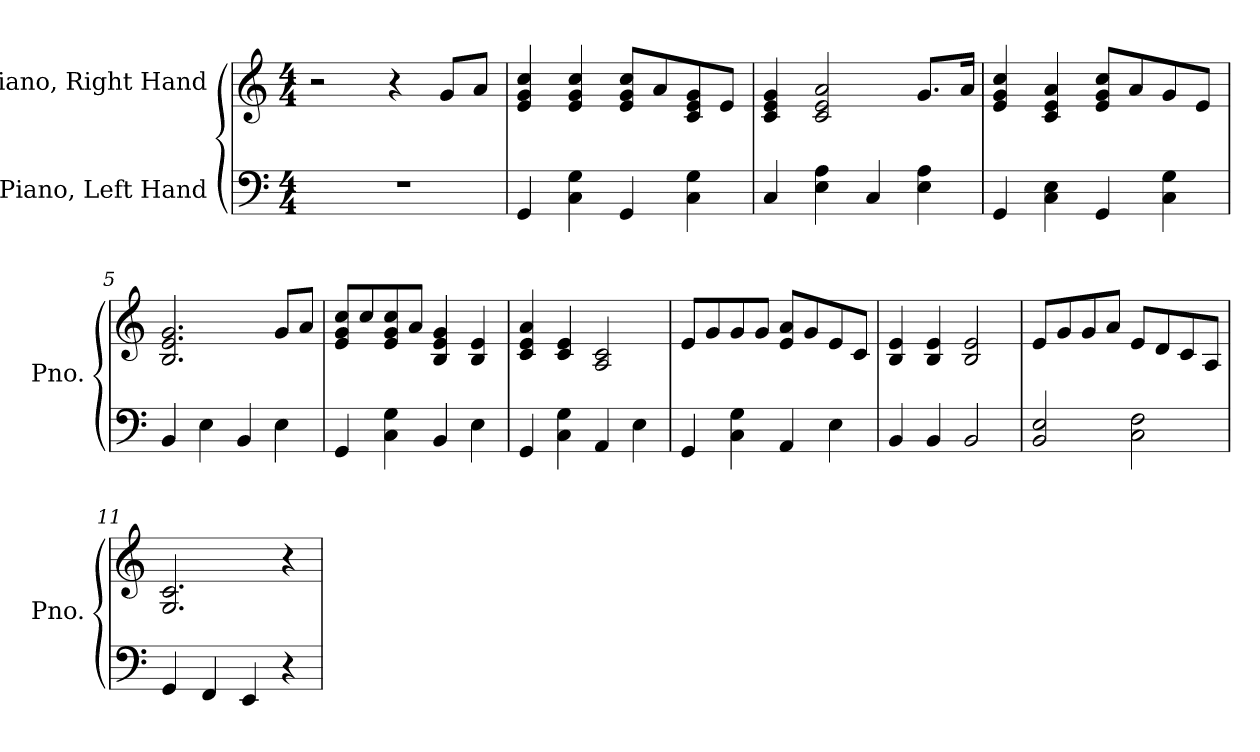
**kern	**kern
*part2	*part1
*staff2	*staff1
*I"Piano, Left Hand	*I"Piano, Right Hand
*I'Pno.	*I'Pno.
*clefF4	*clefG2
*k[]	*k[]
*M4/4	*M4/4
*MM100	*MM100
=1	=1
1r	2r
.	4r
.	8g/L
.	8a/J
=2	=2
4GG/	4e/ 4g/ 4cc/
4C\ 4G\	4e/ 4g/ 4cc/
4GG/	8e/ 8g/ 8cc/L
.	8a/
4C\ 4G\	8c/ 8e/ 8g/
.	8e/J
=3	=3
4C/	4c/ 4e/ 4g/
4E\ 4A\	2c/ 2e/ 2a/
4C/	.
4E\ 4A\	8.g/L
.	16a/Jk
=4	=4
4GG/	4e/ 4g/ 4cc/
4C\ 4E\	4c/ 4e/ 4a/
4GG/	8e/ 8g/ 8cc/L
.	8a/
4C\ 4G\	8g/
.	8e/J
=5	=5
4BB/	2.B/ 2.e/ 2.g/
4E\	.
4BB/	.
4E\	8g/L
.	8a/J
!!LO:LB:g=z
=6	=6
4GG/	8e/ 8g/ 8cc/L
.	8cc/
4C\ 4G\	8e/ 8g/ 8cc/
.	8a/J
4BB/	4B/ 4e/ 4g/
4E\	4B/ 4e/
=7	=7
4GG/	4c/ 4e/ 4a/
4C\ 4G\	4c/ 4e/
4AA/	2A/ 2c/
4E\	.
=8	=8
4GG/	8e/L
.	8g/
4C\ 4G\	8g/
.	8g/J
4AA/	8e/ 8a/L
.	8g/
4E\	8e/
.	8c/J
=9	=9
4BB/	4B/ 4e/
4BB/	4B/ 4e/
2BB/	2B/ 2e/
=10	=10
2BB/ 2E/	8e/L
.	8g/
.	8g/
.	8a/J
2C\ 2F\	8e/L
.	8d/
.	8c/
.	8A/J
=11	=11
4GG/	2.G/ 2.c/
4FF/	.
4EE/	.
4r	4r
=	=
*-	*-
